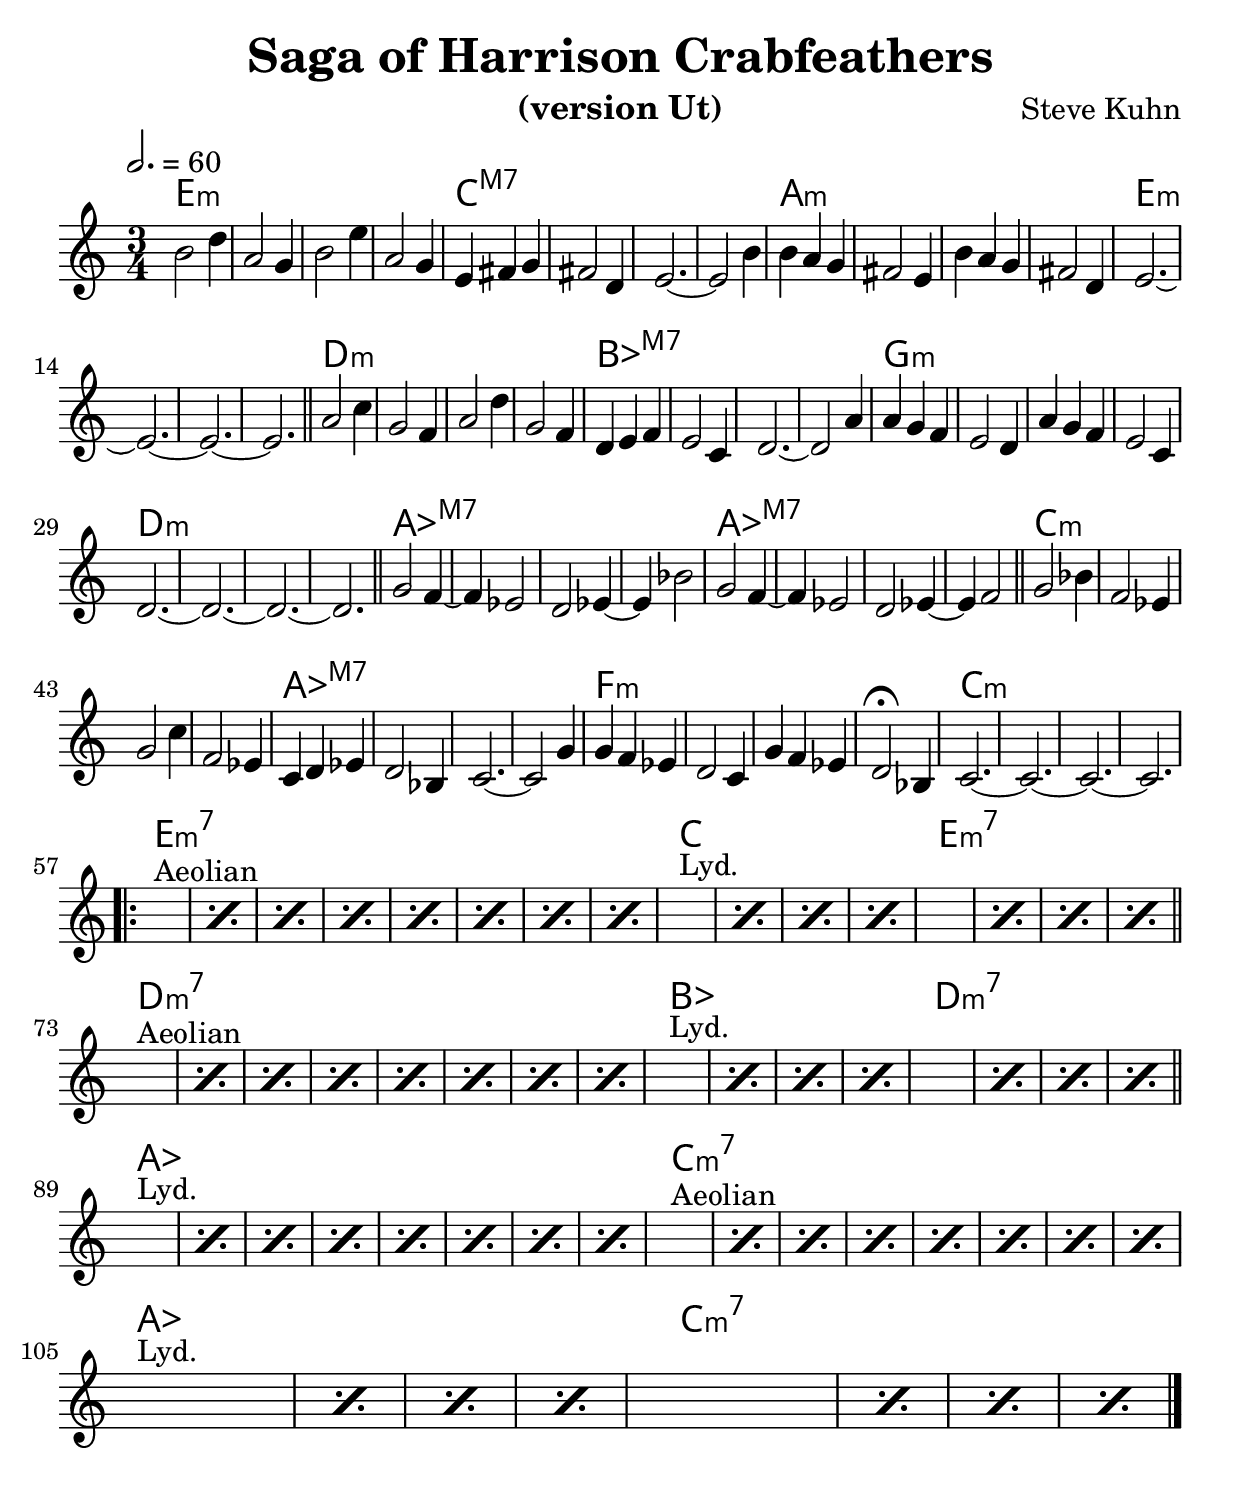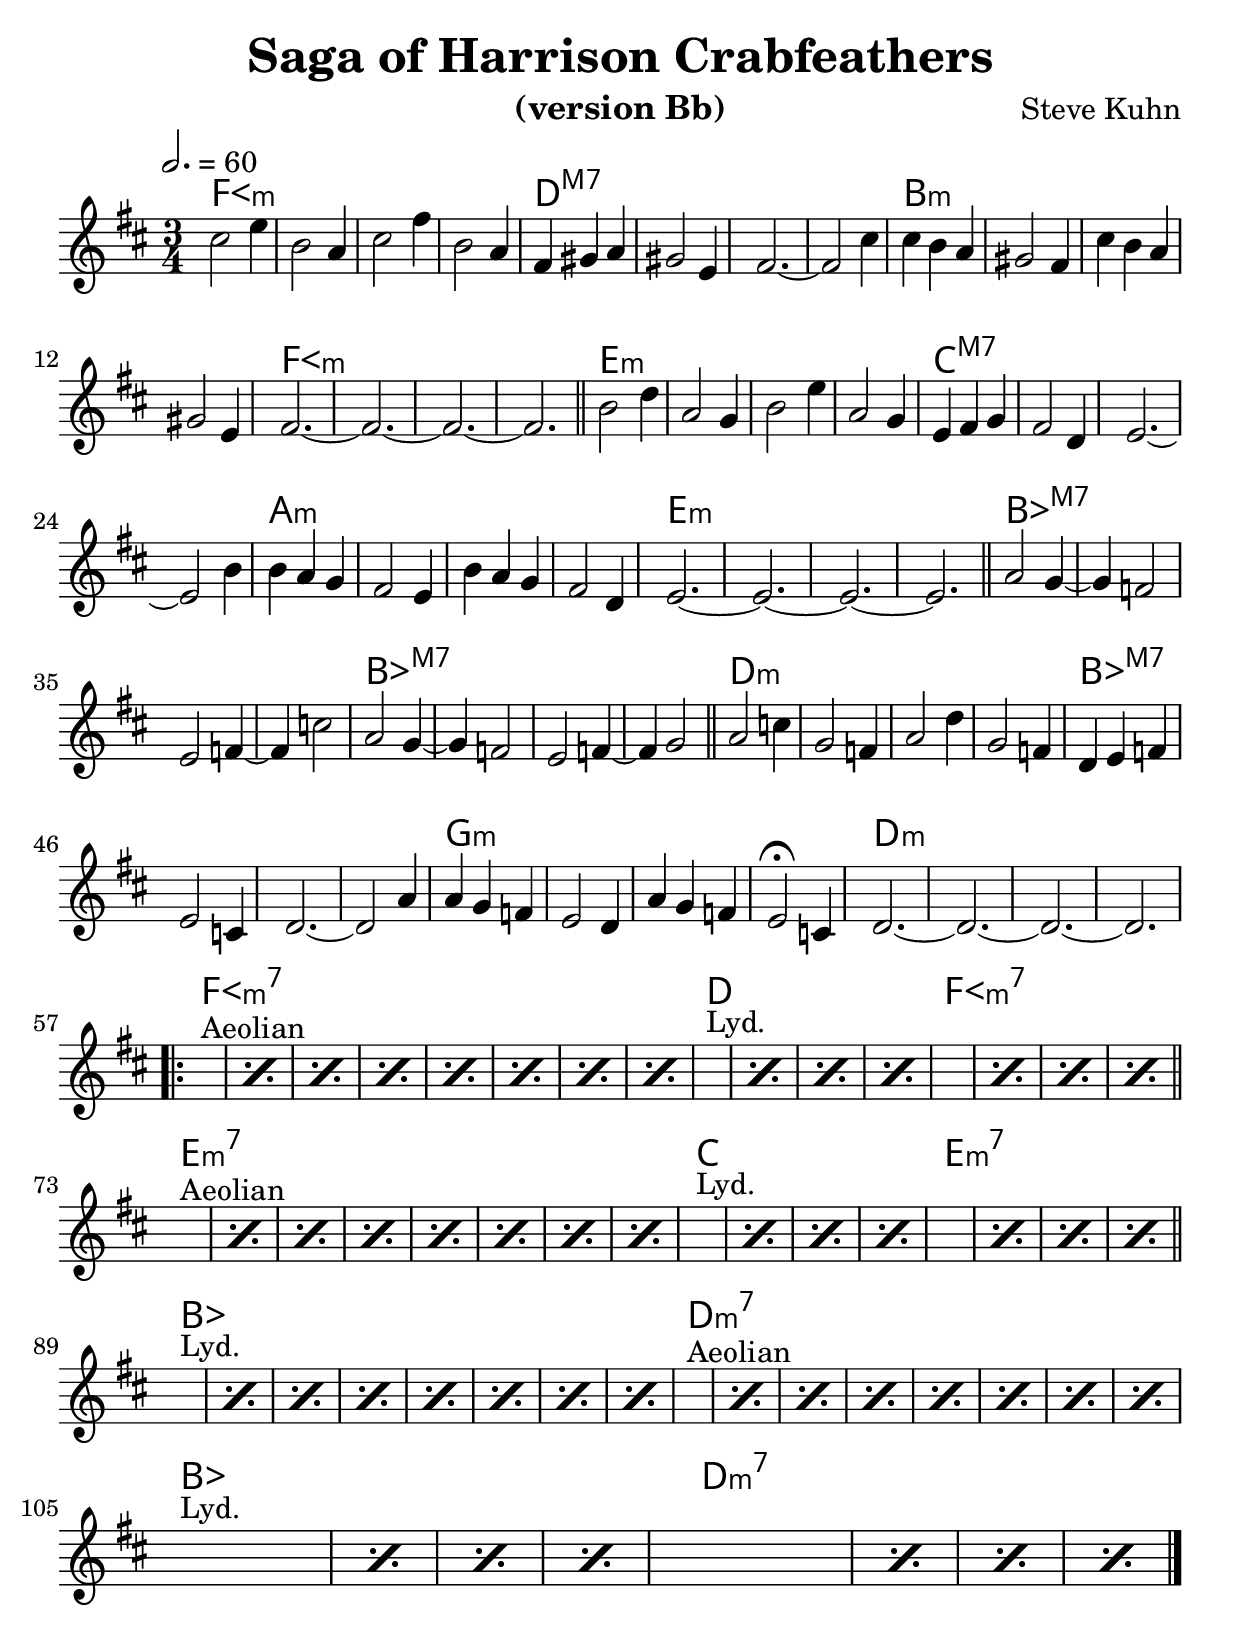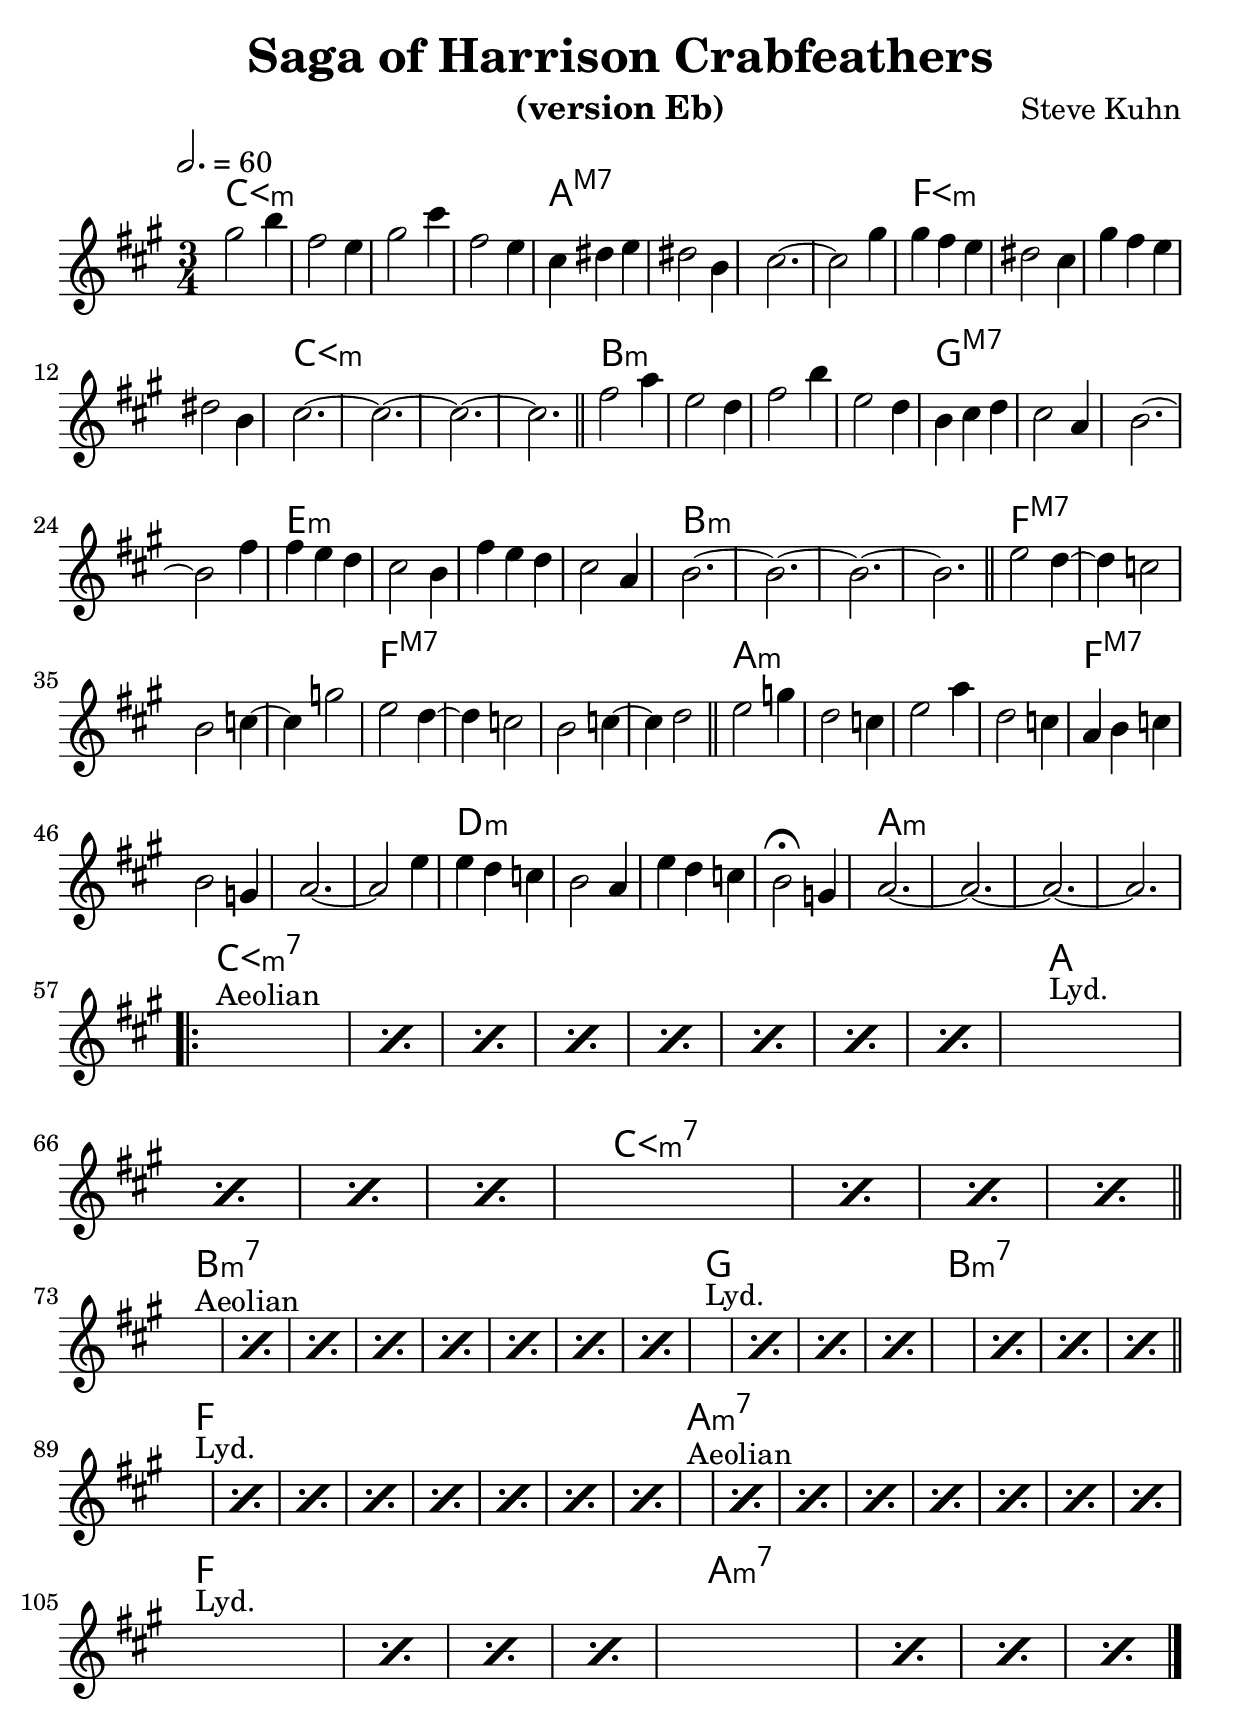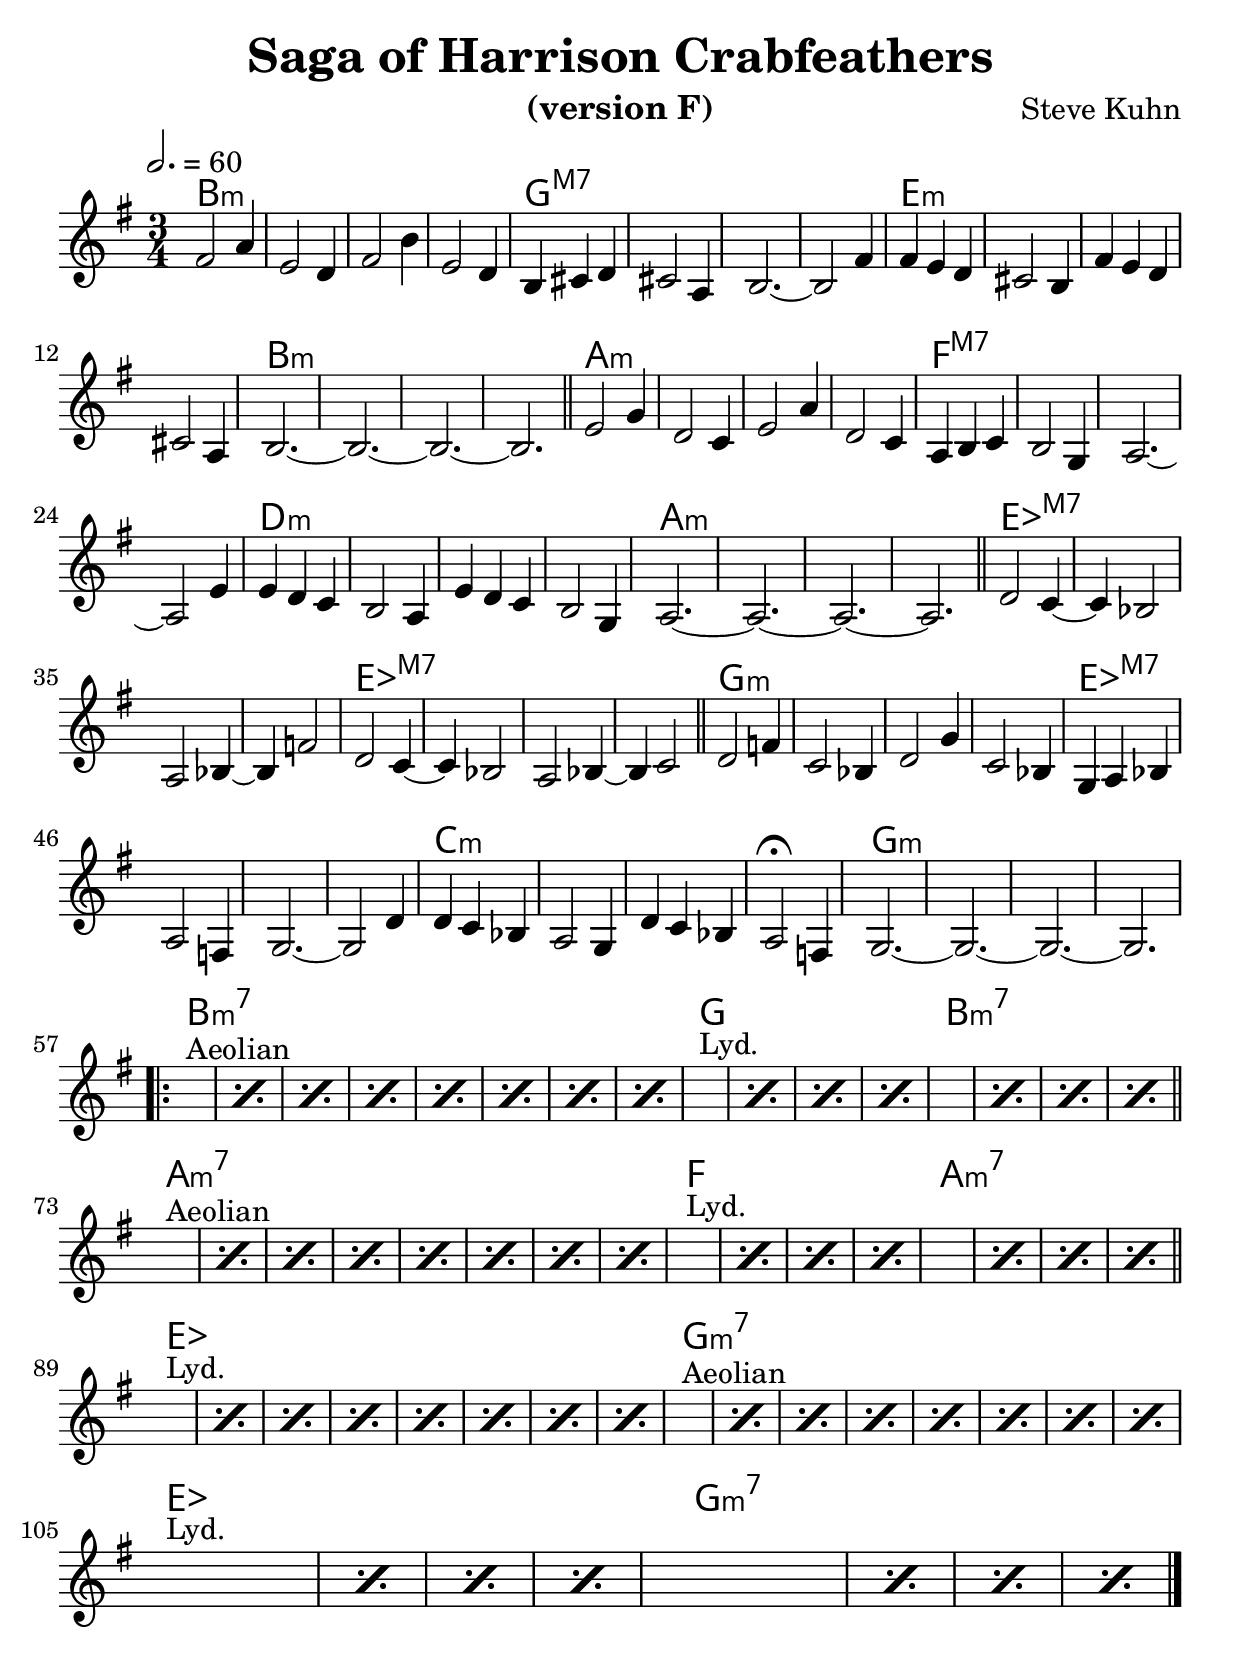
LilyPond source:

% Created on Mon Sep 20 15:23:38 CEST 2010
\version "2.22.0"

#(set-global-staff-size 26)
#(set-default-paper-size "a4")


\include "utils/AccordsJazzDefs.ly"

\paper { indent = 0\cm} 


\header {
	title = "Saga of Harrison Crabfeathers" 
 	composer = "Steve Kuhn"
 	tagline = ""

}


accords = \chords {
  e2.:m s s s
  c:maj7 s s s
  a:m s s s
  e:m s s s
  \bar "||"
  d:m s s s
  bes:maj7 s s s
  g:m s s s
  d:m s s s
  \bar "||"
  aes:maj7 s s s
  aes:maj7 s s s
  \bar "||"
  c:m s s s 
  aes:maj7 s s s
  f:m s s s
  c:m s s s
  \break
  \repeat volta 2 {
  \repeat percent 8 {e:m7}
  \repeat percent 4 {c}
  \repeat percent 4 {e:m7}
  \bar "||"
  \break
  \repeat percent 8 {d:m7}
  \repeat percent 4 {bes}
  \repeat percent 4 {d:m7}
  \bar "||"
  \break
  \repeat percent 8 {aes}
  \repeat percent 8 {c:m7}
  \break
  \repeat percent 4 {aes}
  \repeat percent 4 {c:m7}  
  }
}

theme = \new Staff {
	\time 3/4
	\tempo 2. = 60 
	\set Staff.midiInstrument = "trumpet"
	\key c \major
	\clef treble
	\accidentalStyle modern-cautionary
	\relative c' { 	
 % Type notes here 
\compressEmptyMeasures
b'2 d4 a2 g4 b2 e4 a,2 g4
e fis g fis2 d4 e2.~ 2 b'4
b a g fis2 e4 b' a g fis2 d4
e2.~ e~ e~ e

a2 c4 g2 f4 a2 d4 g,2 f4
d e f e2 c4 d2.~ 2 a'4
a g f e2 d4 a' g f e2 c4
d2.~ d~ d~ d

g2 f4~ 4 es2 d es4~ 4 bes'2
g2 f4~ 4 es2 d es4~ 4 f2

g2 bes4 f2 es4 g2 c4 f,2 es4
c d es d2 bes4 c2.~ 2 g'4
g f es d2 c4 g' f es d2\fermata bes4
c2.~ c~ c~ c
\repeat volta 2 {
\repeat percent 8 {s2.^"Aeolian"}
\repeat percent 4 {s2.^"Lyd."}
\repeat percent 4 {s2.}
\bar "||"
\repeat percent 8 {s2.^"Aeolian"}
\repeat percent 4 {s2.^"Lyd."}
\repeat percent 4 {s2.}
\bar "||"
\repeat percent 8 {s2.^"Lyd."}
\repeat percent 8 {s2.^"Aeolian"}
\repeat percent 4 {s2.^"Lyd."}
\repeat percent 4 {s2.}
\bar "|."
}
	}
}

\include "utils/books.ly"
